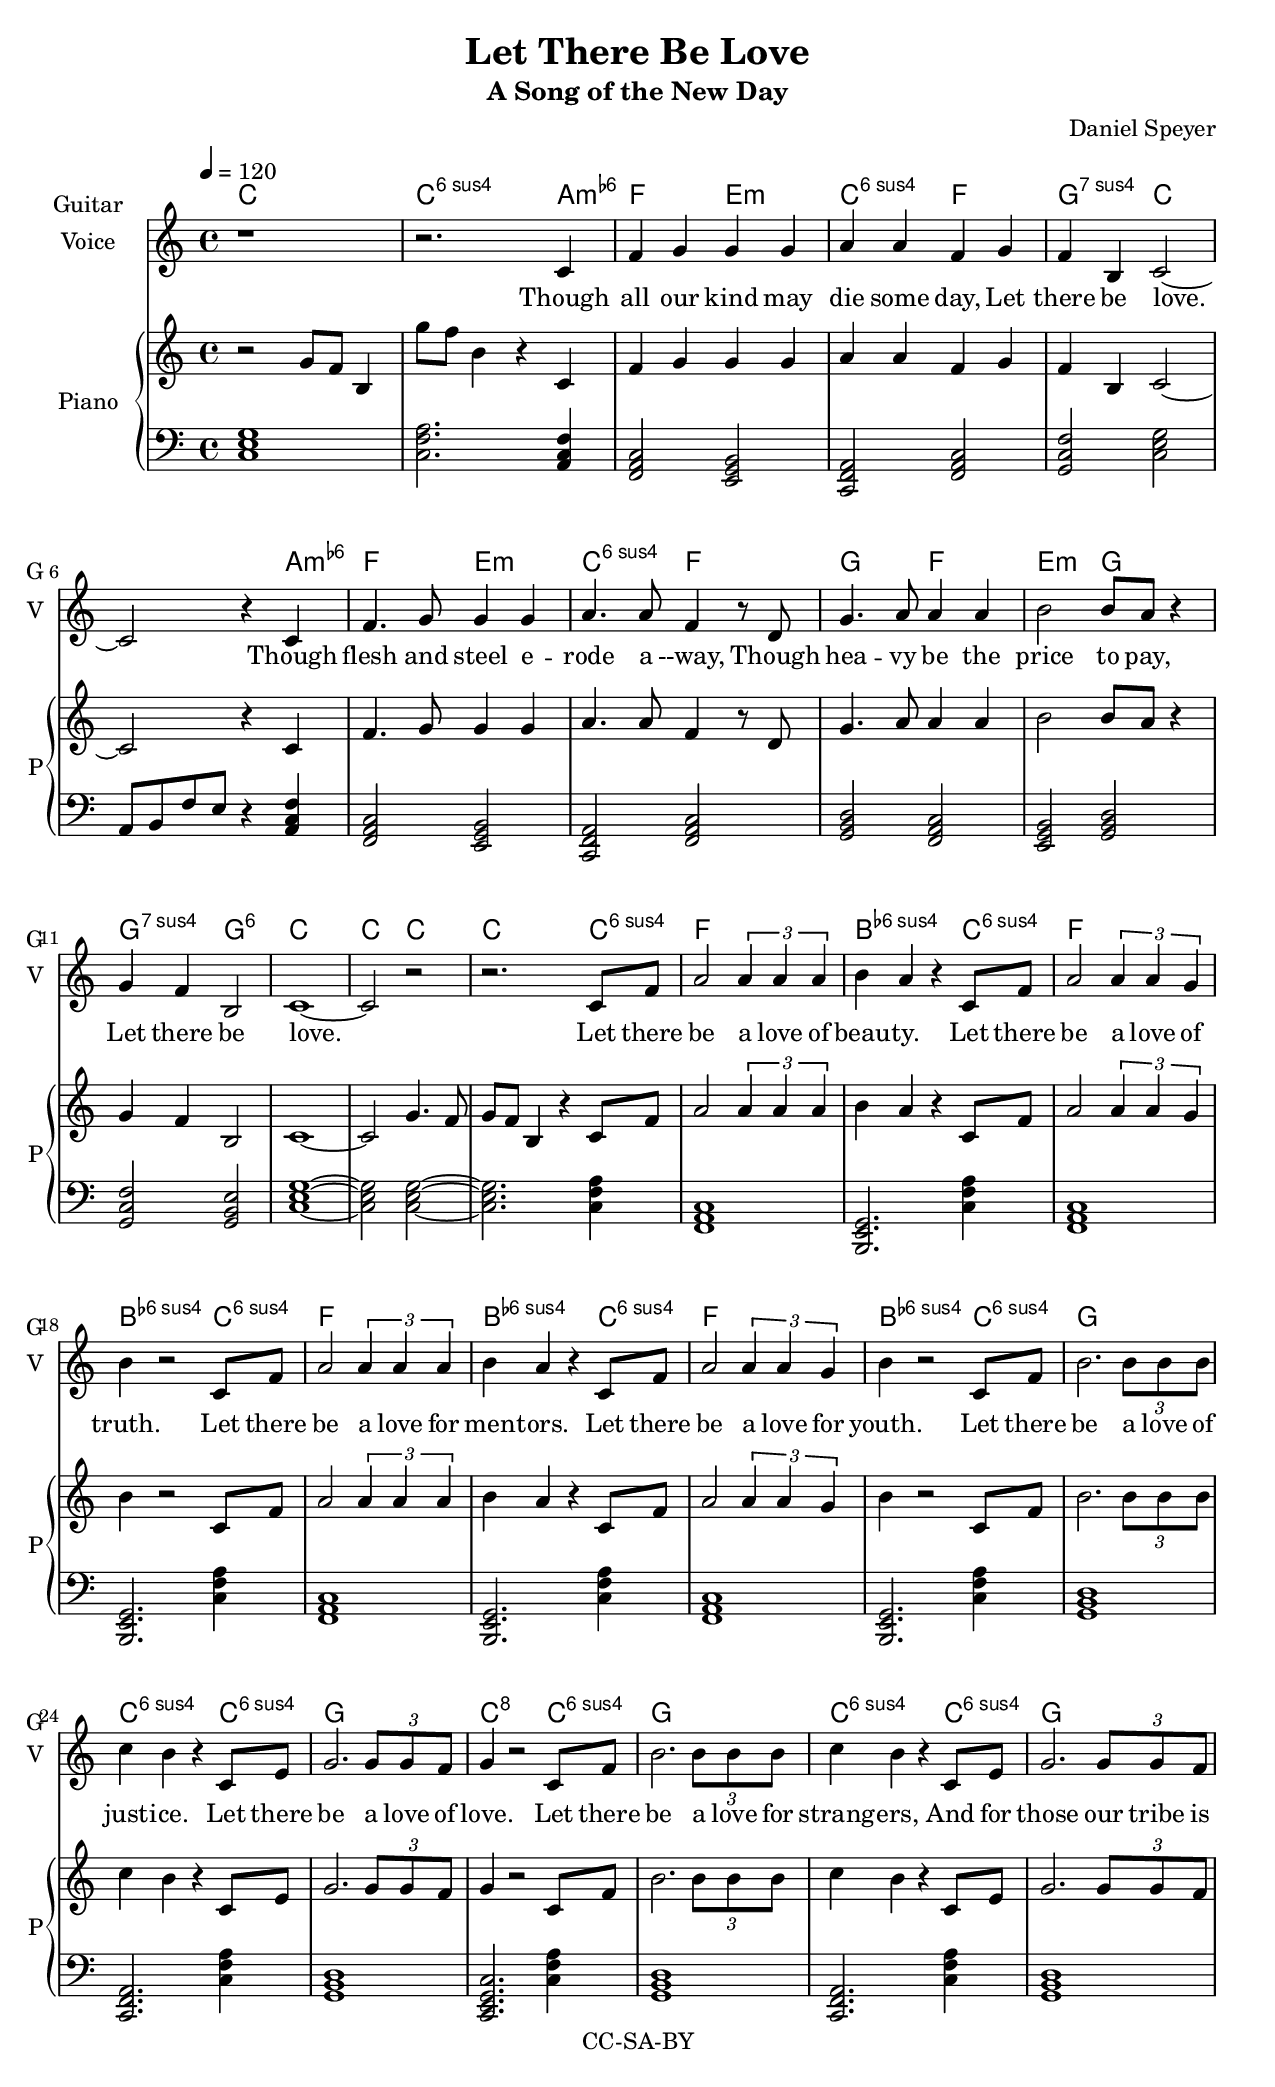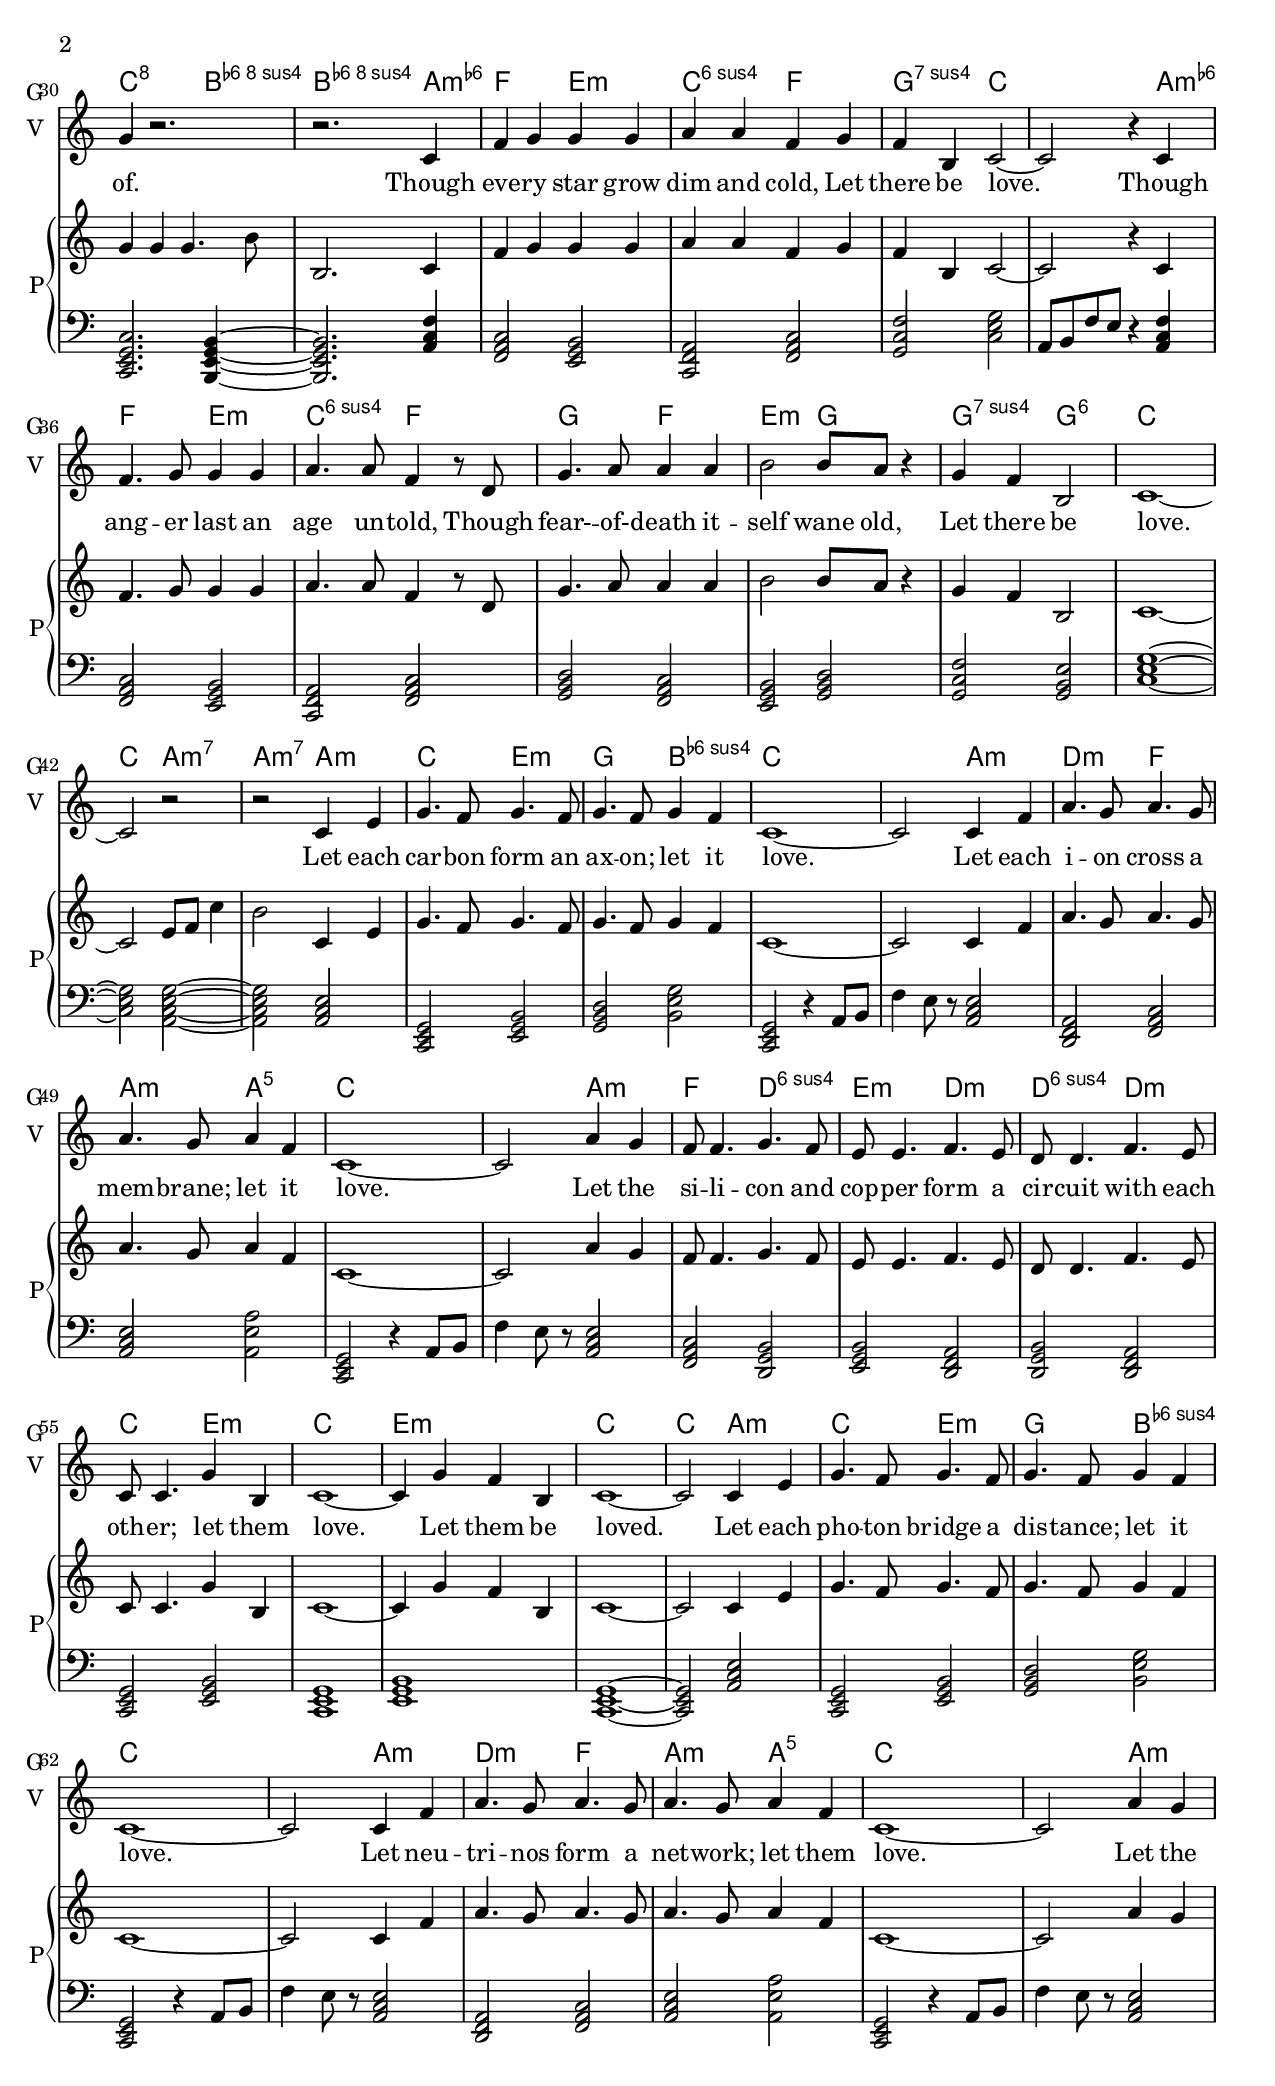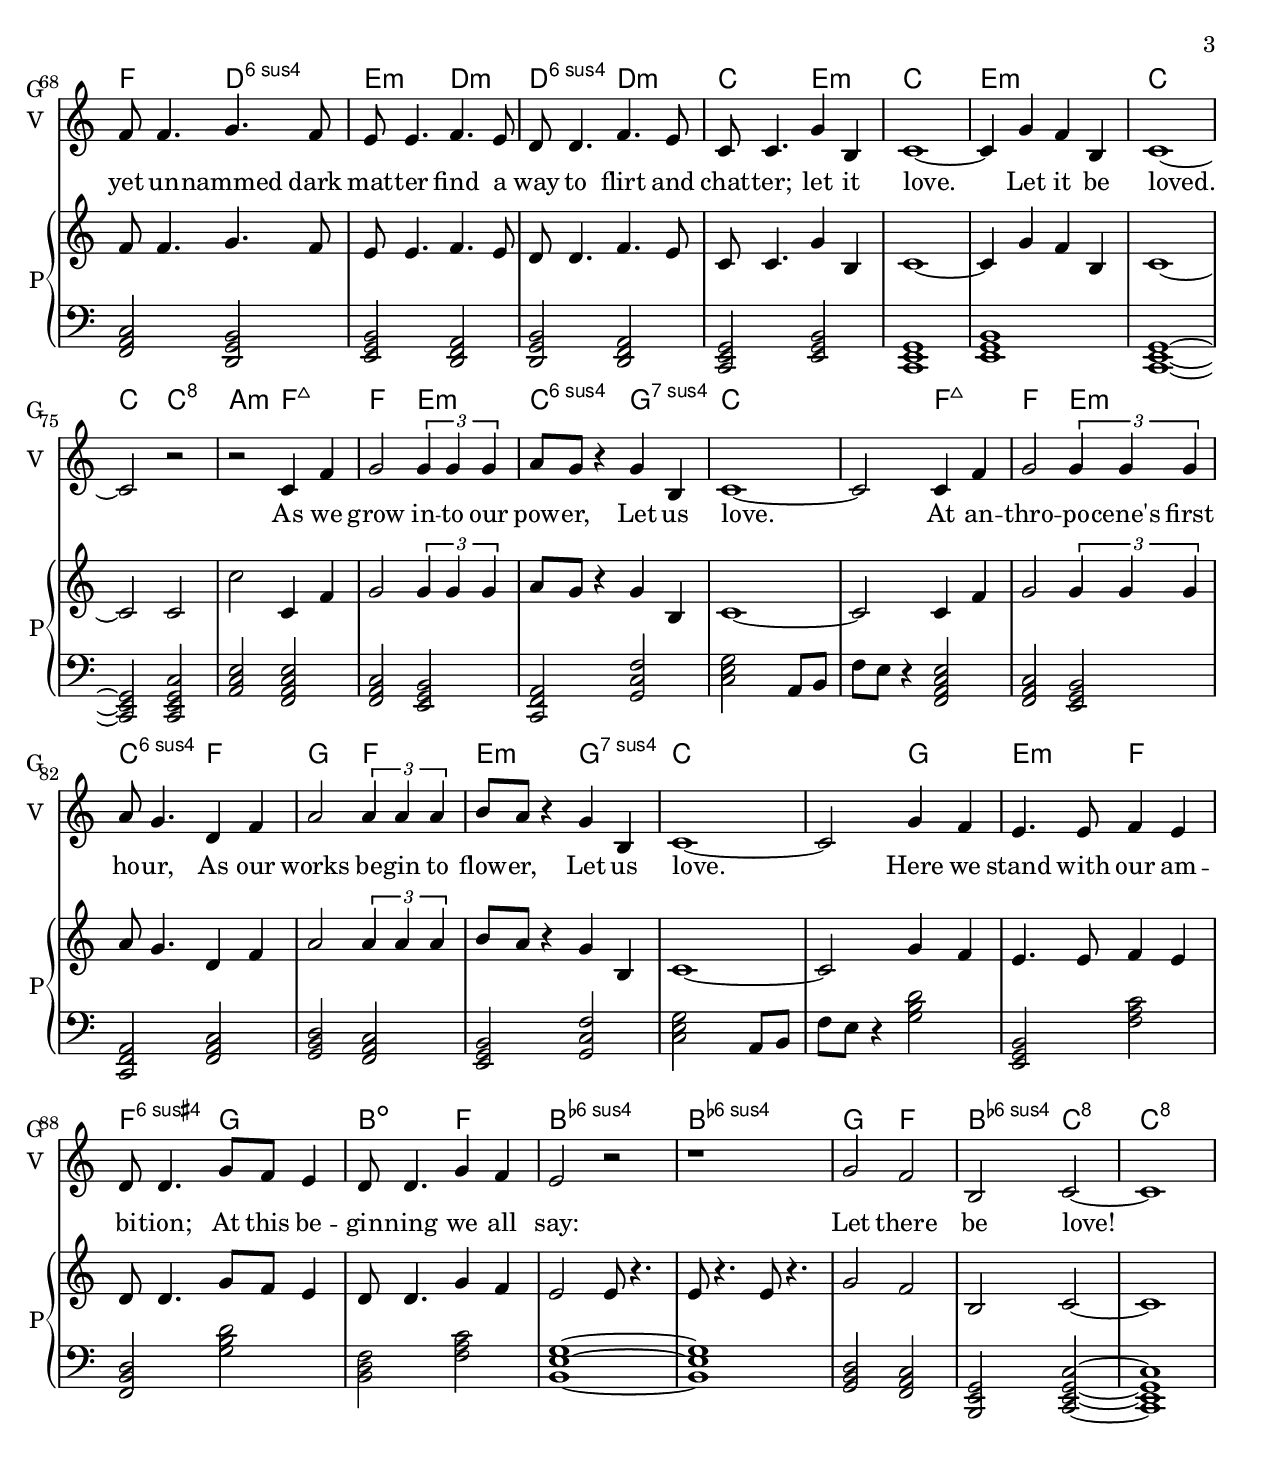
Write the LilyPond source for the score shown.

\version "2.18.2"

\header {
  title = "Let There Be Love"
  subtitle = #(if (not (ly:get-option 'compact)) "A Song of the New Day" "")
  composer = #(if (not (ly:get-option 'compact)) "Daniel Speyer" "")
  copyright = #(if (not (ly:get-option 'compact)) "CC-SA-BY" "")
}


#(set! paper-alist (cons '("my size" . (cons (* 8.5 in) (* 14 in))) paper-alist))

\paper {
  #(set-paper-size "my size")
}


#(if (ly:get-option 'nopiano) (set-global-staff-size 17))


words = \lyricmode {
  Though all our kind may die some day,
  Let there be love.
  Though flesh and steel e -- rode a --way,
  Though hea -- vy be the price to pay,
  Let there be love.

  Let there be a love of beau -- ty.
  Let there be a love of truth.
  Let there be a love for men -- tors.
  Let there be a love for youth.

  Let there be a love of just -- ice.
  Let there be a love of love.
  Let there be a love for strang -- ers,
  And for those our tribe is of.

  Though eve -- ry star grow dim and cold,
  Let there be love.
  Though ang -- er last an age un -- told,
  Though fear- -- of- -- death it -- self wane old,
  Let there be love.

  Let each car -- bon form an ax -- on; let it love.
  Let each i -- on cross a mem -- brane; let it love.
  Let the si -- li -- con and cop -- per form a cir -- cuit with each oth -- er; let them love.
  Let them be loved.

  Let each pho -- ton bridge a dis -- tance; let it love.
  Let neu -- tri -- nos form a net -- work; let them love.
  Let the yet  un -- nammed dark mat -- ter find a way to flirt and chat -- ter; let it love.
  Let it be loved.

  As we grow in -- to our pow -- er,
  Let us love.
  At an -- thro -- po -- cene's first ho -- ur,
  As our works be -- gin to flow -- er,
  Let us love.

  Here we stand with our am -- bi -- tion;
  At this be -- gin -- ning we all say:
  Let there be love!
}

themea = \relative c' {
  c4 f g g g a a f
  g4 f b, c2 ~ c2
  r4 c4  f4. g8 g4 g a4. a8 f4
  r8 d g4. a8 a4 a b2 b8 a r4
  g4 f b,2 c1 ~ c2 
}

harma = {
  \chordmode {
    a,,4:1.3-.6- f,,2 e,,:m c,,:1.4.6 f,, g,,:1.4.7 c, s2.
    a,,4:1.3-.6- f,,2 e,,:m c,,:1.4.6
    f,, g,, f,, e,,:m g,, g,,:1.4.7 g,,:1.3.6 c,1 ~ c,2
  }
}

deca = \relative c {
  s1*3 s4 a8 b f' e8 r4
}

themeav = \relative c' {
  c4 f g2 \tuplet 3/2 { g4 g g } a8 g  r4
  g4 b, c1 ~ c2 
  c4 f4 g2 \tuplet 3/2 { g4 g g } a8 g4.
  d4 f a2 \tuplet 3/2 { a4 a a} b8 a r4
  g4 b, c1 ~ c2 
}

harmav = {
  \chordmode {
    f,,2:7+ f,,2 e,,:m c,,:1.4.6 g,,:1.4.7 c, s2 s2
    f,,2:7+ f,,2 e,,:m c,,:1.4.6
    f,, g,, f,, e,,:m  g,,:1.4.7 c,2 s1
  }
}


themeb = \relative c' {
  c8 f a2
  \tuplet 3/2 {a4 a a}
  b4 a4
  r4 c,8 f a2
  \tuplet 3/2 {a4 a g}
  b4
}

harmb = {
  \chordmode {
    c,4:1.4.6  f,,1 b,,,2.:1.4.6-
    c,4:1.4.6  f,,1 b,,,2.:1.4.6-
  }
}

themebv = \relative c' {
  c8 f b2.
  \tuplet 3/2 {b8 b b}
  c4 b4
  r4 c,8 e g2.
  \tuplet 3/2 {g8 g f}  
  g4
}


harmbv = {
  \chordmode {
    c,4:1.4.6  g,,1 c,,2.:1.4.6
    c,4:1.4.6  g,,1 c,,2.:1.3.5.8
  }
}

themec = \relative c' {
  c4 e g4. f8 g4. f8 g4. f8 g4 f c1 ~ c2
  c4 f a4. g8 a4. g8 a4. g8 a4 f c1 ~ c2
  a'4 g f8 f4. g f8 e e4. f e8 d d4. f e8 c c4.
  g'4 b, c1 ~ c4 
  g' f b,4 c1 ~ c2
}

harmc = {
  \chordmode {
    a,,2:m c,, e,,:m g,, b,,:1.4.6- c,, s s
    a,,2:m d,,:m f,, a,,:m a,,:1.5.8 c,, s s
    a,,2:m f,, d,,:1.4.6 e,,:m d,,:m d,,:1.4.6 d,,:m c,, e,,:m c,,1 e,,:m c,, ~ c,,2
    
  }
}

decc = {
  s1*3 r4 a,8 b, f4 e8 r
  s1*3 r4 a,8 b, f4 e8 r
}

themed = \relative c'' {
  g4 f e4. e8 f4 e d8 d4. g8 f e4 d8 d4. g4 f e2
}
themee = \relative c'' {
  g2 f b, c ~ c1
  
}

harmde = {
  \chordmode {
    g,2 e,,:m f, f,,:1.4+.6 g, b,,:1.3-.5- f,  b,,1:1.4.6- ~ b,,1:1.4.6-
    g,,2 f,, b,,,:1.4.6- c,,:1.3.5.8 ~ c,,1:1.3.5.8 
  }
}

\score {
  <<
    \new ChordNames \with {
      \consists "Instrument_name_engraver"
      instrumentName = #"Guitar"
      shortInstrumentName = #"G"
    } {
      \chordmode { c,1 c,2.:1.4.6 }
      \harma 
      \chordmode {  c,2 ~ c,2. }
      \harmb 
      \harmb 
      \harmbv
      \harmbv 
      \chordmode {  b,,,4:1.4.6-.8 ~ b,,,2.:1.4.6-.8 }
      \harma
      \chordmode {  a,,2:1.3-.5.7 ~ a,,2:1.3-.5.7 }
      \harmc
      \harmc 
      \chordmode { c,,2:1.3.5.8 a,,2:m }
      \harmav
      \harmde	
    }

    \new Voice = "melody" {
      \set Staff.instrumentName = #"Voice"
      \set Staff.shortInstrumentName = #"V"
      \set Staff.midiInstrument = #"voice oohs"
      \tempo 4 = 120
      r1 r2.
      \themea r2 r2.
      \themeb r2
      \themeb r2
      \themebv r2
      \themebv r2. r
      \themea
      r2  r2
      \themec
      \themec
      r2  r2
      \themeav
      \themed
      r2 r1
      \themee	
    }
    \new Lyrics = "va" \lyricsto "melody" {
      \words
    }
    
    #(if (not (ly:get-option 'nopiano)) #{
      \new PianoStaff <<
        \new Voice {
          \set Staff.midiInstrument = #"acoustic grand"
          \set PianoStaff.instrumentName = #"Piano"
          \set PianoStaff.shortInstrumentName = #"P"
          \set Staff.midiMinimumVolume = #0.6
          \set Staff.midiMaximumVolume = #0.8
          r2 g'8 f' b4  g''8 f'' b'4 r
          \themea
          g'4. f'8 g'8 f'8 b4 r
          \themeb r2
          \themeb r2
          \themebv r2
          \themebv g'4 g'4. b'8 b2.
          \themea
          e'8 f' c''4  b'2
          \themec
          \themec
          c'2  c''2
          \themeav
          \themed
          e'8 r4. e'8 r4. e'8 r4. 
          \themee
        }
        \new Voice {
          \set Staff.midiInstrument = #"acoustic grand"
          \set Staff.midiMinimumVolume = #0.6
          \set Staff.midiMaximumVolume = #0.8
          \clef bass
          \chordmode { c,1 c,2.:1.4.6 }
          << \harma \deca >>
          \chordmode {  c,2 ~ c,2. }
          \harmb 
          \harmb 
          \harmbv
          \harmbv 
          \chordmode {  b,,,4:1.4.6-.8 ~ b,,,2.:1.4.6-.8 }
          << \harma \deca >>
          \chordmode {  a,,2:1.3-.5.7 ~ a,,2:1.3-.5.7 }
          << \harmc \decc >>
          << \harmc \decc >>
          \chordmode { c,,2:1.3.5.8 a,,2:m }
          << \harmav { \deca s1*2 \deca }>>
          \harmde	
        }
      >>
    #} )
  >>
  \layout {}
  \midi {}
}